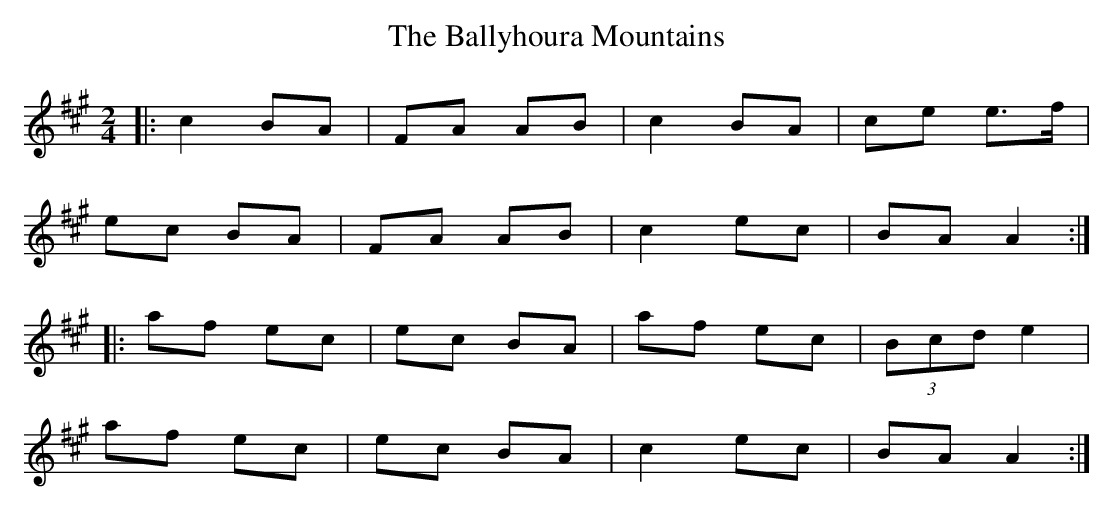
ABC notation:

X:1
T: The Ballyhoura Mountains
M: 2/4
L: 1/8
K: Amaj
|:c2 BA|FA AB|c2 BA|ce e>f|
ec BA|FA AB|c2 ec|BA A2:|
|:af ec|ec BA|af ec|(3Bcd e2|
af ec|ec BA|c2 ec|BA A2:|
